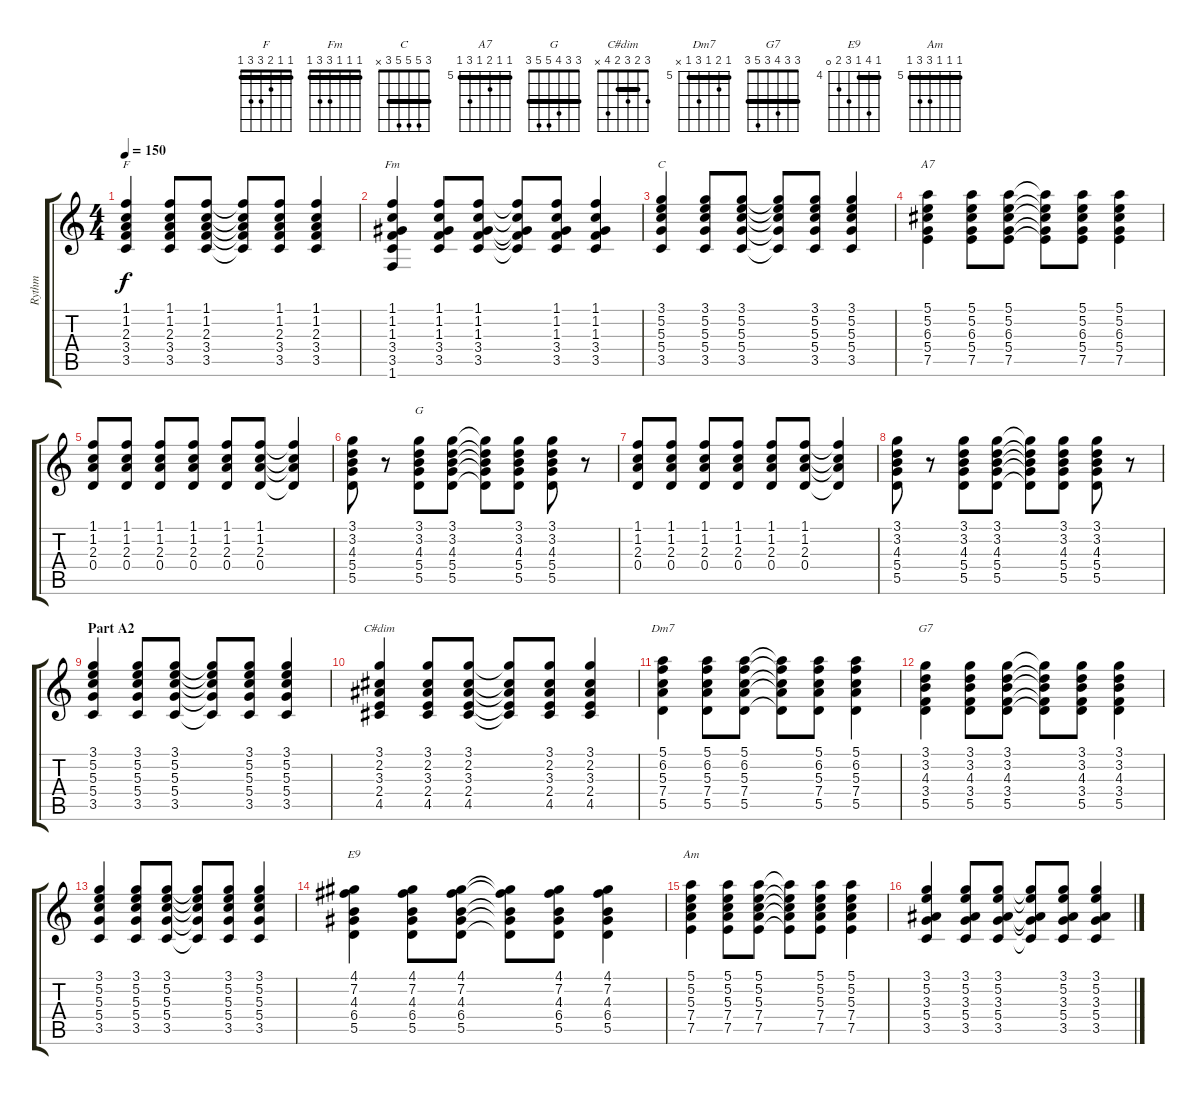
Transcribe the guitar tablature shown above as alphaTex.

\track ("Rythm" "Rythm") {instrument acousticguitarnylon}
\staff {score tabs}
\tuning (E4 B3 G3 D3 A2 E2) {hide}
\chord ("F" 1 1 2 3 3 1) {barre 1}
\chord ("Fm" 1 1 1 3 3 1) {barre 1}
\chord ("C" 3 5 5 5 3 x) {barre 3}
\chord ("A7" 5 5 6 5 7 5) {firstfret 5 barre 5}
\chord ("G" 3 3 4 5 5 3) {barre 3}
\chord ("C#dim" 3 2 3 2 4 x) {barre 2}
\chord ("Dm7" 5 6 5 7 5 x) {firstfret 5 barre 5}
\chord ("G7" 3 3 4 3 5 3) {barre 3}
\chord ("E9" 4 7 4 6 5 0) {firstfret 4 barre 4}
\chord ("Am" 5 5 5 7 7 5) {firstfret 5 barre 5}
\ts (4 4)
\tempo 150
\clef g2
\ks c
(1.1 1.2 2.3 3.4 3.5).4{ch "F" dy f} (1.1 1.2 2.3 3.4 3.5).8 (1.1 1.2 2.3 3.4 3.5).8 (1.1{t} 1.2{t} 2.3{t} 3.4{t} 3.5{t}).8 (1.1 1.2 2.3 3.4 3.5).8 (1.1 1.2 2.3 3.4 3.5).4 |
(1.1 1.2 1.3 3.4 3.5 1.6).4{ch "Fm"} (1.1 1.2 1.3 3.4 3.5).8 (1.1 1.2 1.3 3.4 3.5).8 (1.1{t} 1.2{t} 1.3{t} 3.4{t} 3.5{t}).8 (1.1 1.2 1.3 3.4 3.5).8 (1.1 1.2 1.3 3.4 3.5).4 |
(3.1 5.2 5.3 5.4 3.5).4{ch "C"} (3.1 5.2 5.3 5.4 3.5).8 (3.1 5.2 5.3 5.4 3.5).8 (3.1{t} 5.2{t} 5.3{t} 5.4{t} 3.5{t}).8 (3.1 5.2 5.3 5.4 3.5).8 (3.1 5.2 5.3 5.4 3.5).4 |
(5.1 5.2 6.3 5.4 7.5).4{ch "A7"} (5.1 5.2 6.3 5.4 7.5).8 (5.1 5.2 6.3 5.4 7.5).8 (5.1{t} 5.2{t} 6.3{t} 5.4{t} 7.5{t}).8 (5.1 5.2 6.3 5.4 7.5).8 (5.1 5.2 6.3 5.4 7.5).4 |
(1.1 1.2 2.3 0.4).8 (1.1 1.2 2.3 0.4).8 (1.1 1.2 2.3 0.4).8 (1.1 1.2 2.3 0.4).8 (1.1 1.2 2.3 0.4).8 (1.1 1.2 2.3 0.4).8 (1.1{t} 1.2{t} 2.3{t} 0.4{t}).4 |
(3.1 3.2 4.3 5.4 5.5).8 r.8 (3.1 3.2 4.3 5.4 5.5).8{ch "G"} (3.1 3.2 4.3 5.4 5.5).8 (3.1{t} 3.2{t} 4.3{t} 5.4{t} 5.5{t}).8 (3.1 3.2 4.3 5.4 5.5).8 (3.1 3.2 4.3 5.4 5.5).8 r.8 |
(1.1 1.2 2.3 0.4).8 (1.1 1.2 2.3 0.4).8 (1.1 1.2 2.3 0.4).8 (1.1 1.2 2.3 0.4).8 (1.1 1.2 2.3 0.4).8 (1.1 1.2 2.3 0.4).8 (1.1{t} 1.2{t} 2.3{t} 0.4{t}).4 |
(3.1 3.2 4.3 5.4 5.5).8 r.8 (3.1 3.2 4.3 5.4 5.5).8 (3.1 3.2 4.3 5.4 5.5).8 (3.1{t} 3.2{t} 4.3{t} 5.4{t} 5.5{t}).8 (3.1 3.2 4.3 5.4 5.5).8 (3.1 3.2 4.3 5.4 5.5).8 r.8 |
\section ("" "Part A2")
(3.1 5.2 5.3 5.4 3.5).4 (3.1 5.2 5.3 5.4 3.5).8 (3.1 5.2 5.3 5.4 3.5).8 (3.1{t} 5.2{t} 5.3{t} 5.4{t} 3.5{t}).8 (3.1 5.2 5.3 5.4 3.5).8 (3.1 5.2 5.3 5.4 3.5).4 |
(3.1 2.2 3.3 2.4 4.5).4{ch "C#dim"} (3.1 2.2 3.3 2.4 4.5).8 (3.1 2.2 3.3 2.4 4.5).8 (3.1{t} 2.2{t} 3.3{t} 2.4{t} 4.5{t}).8 (3.1 2.2 3.3 2.4 4.5).8 (3.1 2.2 3.3 2.4 4.5).4 |
(5.1 6.2 5.3 7.4 5.5).4{ch "Dm7"} (5.1 6.2 5.3 7.4 5.5).8 (5.1 6.2 5.3 7.4 5.5).8 (5.1{t} 6.2{t} 5.3{t} 7.4{t} 5.5{t}).8 (5.1 6.2 5.3 7.4 5.5).8 (5.1 6.2 5.3 7.4 5.5).4 |
(3.1 3.2 4.3 3.4 5.5).4{ch "G7"} (3.1 3.2 4.3 3.4 5.5).8 (3.1 3.2 4.3 3.4 5.5).8 (3.1{t} 3.2{t} 4.3{t} 3.4{t} 5.5{t}).8 (3.1 3.2 4.3 3.4 5.5).8 (3.1 3.2 4.3 3.4 5.5).4 |
(3.1 5.2 5.3 5.4 3.5).4 (3.1 5.2 5.3 5.4 3.5).8 (3.1 5.2 5.3 5.4 3.5).8 (3.1{t} 5.2{t} 5.3{t} 5.4{t} 3.5{t}).8 (3.1 5.2 5.3 5.4 3.5).8 (3.1 5.2 5.3 5.4 3.5).4 |
(4.1 7.2 4.3 6.4 5.5).4{ch "E9"} (4.1 7.2 4.3 6.4 5.5).8 (4.1 7.2 4.3 6.4 5.5).8 (4.1{t} 7.2{t} 4.3{t} 6.4{t} 5.5{t}).8 (4.1 7.2 4.3 6.4 5.5).8 (4.1 7.2 4.3 6.4 5.5).4 |
(5.1 5.2 5.3 7.4 7.5).4{ch "Am"} (5.1 5.2 5.3 7.4 7.5).8 (5.1 5.2 5.3 7.4 7.5).8 (5.1{t} 5.2{t} 5.3{t} 7.4{t} 7.5{t}).8 (5.1 5.2 5.3 7.4 7.5).8 (5.1 5.2 5.3 7.4 7.5).4 |
(3.1 5.2 3.3 5.4 3.5).4 (3.1 5.2 3.3 5.4 3.5).8 (3.1 5.2 3.3 5.4 3.5).8 (3.1{t} 5.2{t} 3.3{t} 5.4{t} 3.5{t}).8 (3.1 5.2 3.3 5.4 3.5).8 (3.1 5.2 3.3 5.4 3.5).4
